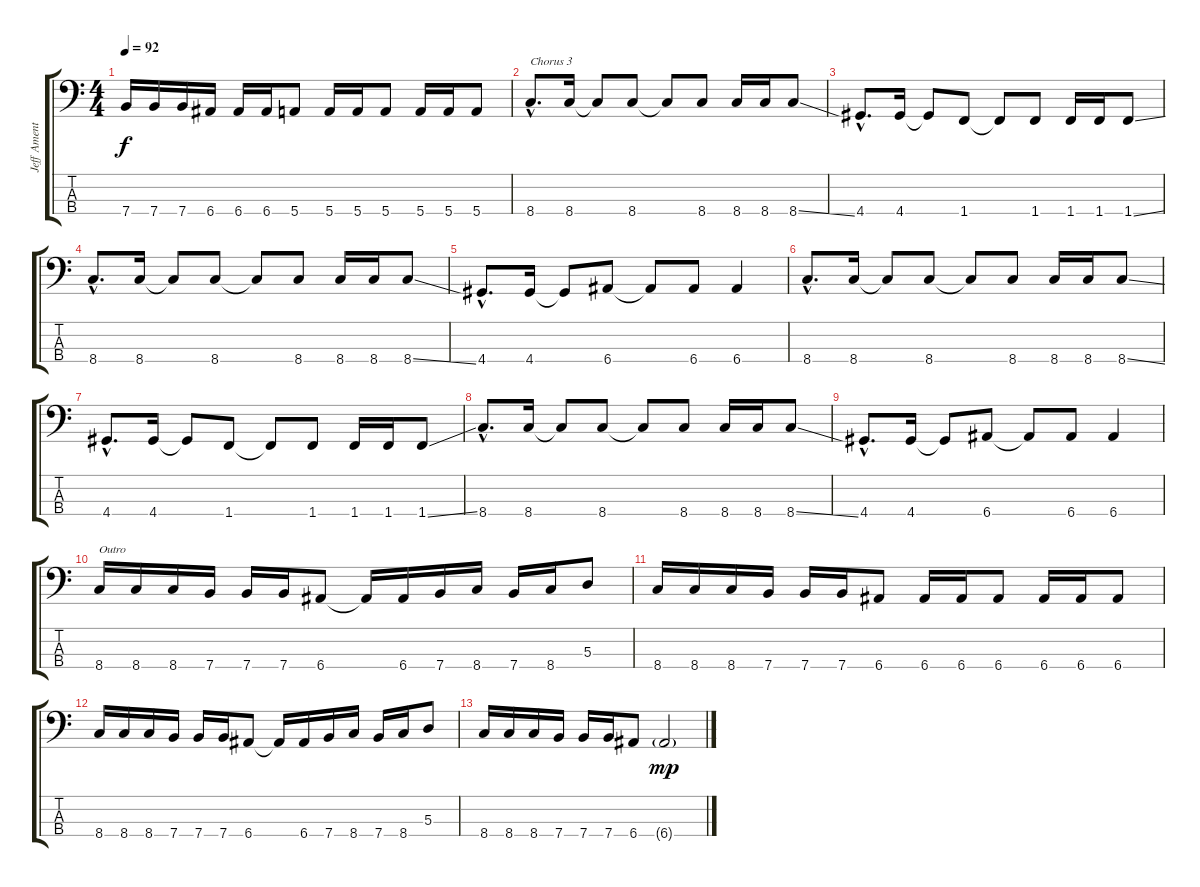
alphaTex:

\track ("Jeff Ament" "Jeff Ament") {instrument electricbassfinger}
\staff {score tabs}
\tuning (G2 D2 A1 E1) {hide}
\ts (4 4)
\tempo 92
\clef f4
\ks c
7.4.16{dy f} 7.4.16 7.4.16 6.4.16 6.4.16 6.4.16 5.4.8 5.4.16 5.4.16 5.4.8 5.4.16 5.4.16 5.4.8 |
8.4{hac}.8{d txt "Chorus 3"} 8.4.16 8.4{t}.8 8.4.8 8.4{t}.8 8.4.8 8.4.16 8.4.16 8.4{ss}.8 |
4.4{hac}.8{d} 4.4.16 4.4{t}.8 1.4.8 1.4{t}.8 1.4.8 1.4.16 1.4.16 1.4{ss}.8 |
8.4{hac}.8{d} 8.4.16 8.4{t}.8 8.4.8 8.4{t}.8 8.4.8 8.4.16 8.4.16 8.4{ss}.8 |
4.4{hac}.8{d} 4.4.16 4.4{t}.8 6.4.8 6.4{t}.8 6.4.8 6.4.4 |
8.4{hac}.8{d} 8.4.16 8.4{t}.8 8.4.8 8.4{t}.8 8.4.8 8.4.16 8.4.16 8.4{ss}.8 |
4.4{hac}.8{d} 4.4.16 4.4{t}.8 1.4.8 1.4{t}.8 1.4.8 1.4.16 1.4.16 1.4{ss}.8 |
8.4{hac}.8{d} 8.4.16 8.4{t}.8 8.4.8 8.4{t}.8 8.4.8 8.4.16 8.4.16 8.4{ss}.8 |
4.4{hac}.8{d} 4.4.16 4.4{t}.8 6.4.8 6.4{t}.8 6.4.8 6.4.4 |
8.4.16{txt "Outro"} 8.4.16 8.4.16 7.4.16 7.4.16 7.4.16 6.4.8 6.4{t}.16 6.4.16 7.4.16 8.4.16 7.4.16 8.4.16 5.3.8 |
8.4.16 8.4.16 8.4.16 7.4.16 7.4.16 7.4.16 6.4.8 6.4.16 6.4.16 6.4.8 6.4.16 6.4.16 6.4.8 |
8.4.16 8.4.16 8.4.16 7.4.16 7.4.16 7.4.16 6.4.8 6.4{t}.16 6.4.16 7.4.16 8.4.16 7.4.16 8.4.16 5.3.8 |
8.4.16 8.4.16 8.4.16 7.4.16 7.4.16 7.4.16 6.4.8 6.4{g}.2{dy mp}
